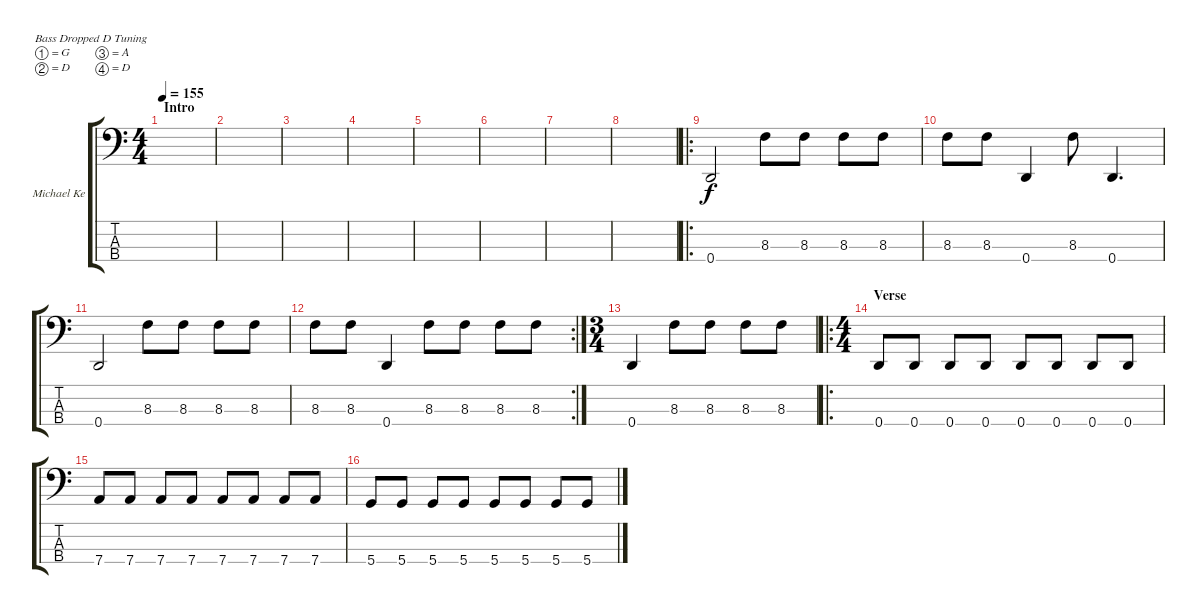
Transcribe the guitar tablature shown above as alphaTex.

\defaultSystemsLayout 4
\bracketExtendMode groupsimilarinstruments
\firstSystemTrackNameOrientation horizontal
\otherSystemsTrackNameOrientation horizontal
\track ("Michael Kerr (Bass)" "Michael Ke") {instrument electricbassfinger}
\staff {score tabs}
\tuning (G2 D2 A1 D1)
\ts (4 4)
\section ("" "Intro")
\tempo 155
\clef f4
\scale
0.485477
\ks c
|
\scale
0.257261 |
\scale
0.257261 |
\scale
0.333333 |
\scale
0.333333 |
\scale
0.333333 |
\scale
0.313131 |
\scale
0.313131 |
\ro
\scale
0.373737 0.4.2 8.3.8 8.3.8 8.3.8 8.3.8 |
\scale
0.322917 8.3.8 8.3.8 0.4.4 8.3.8 0.4.4{d} |
\scale
0.322917 0.4.2 8.3.8 8.3.8 8.3.8 8.3.8 |
\rc 2
\scale
0.354167 8.3.8 8.3.8 0.4.4 8.3.8 8.3.8 8.3.8 8.3.8 |
\ts (3 4)
\scale
0.39527 0.4.4 8.3.8 8.3.8 8.3.8 8.3.8 |
\ro
\ts (4 4)
\section ("" "Verse")
\scale
0.39527 0.4.8 0.4.8 0.4.8 0.4.8 0.4.8 0.4.8 0.4.8 0.4.8 |
\scale
0.209459 7.4.8 7.4.8 7.4.8 7.4.8 7.4.8 7.4.8 7.4.8 7.4.8 |
5.4.8 5.4.8 5.4.8 5.4.8 5.4.8 5.4.8 5.4.8 5.4.8
